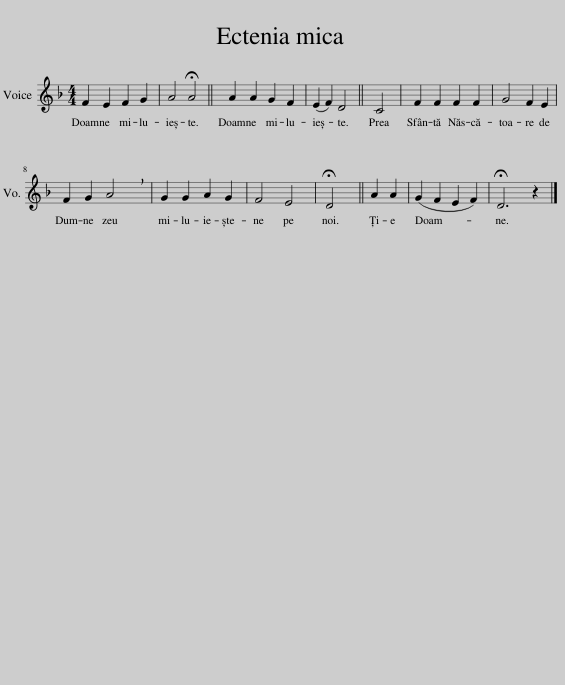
X:1
L:1/8
M:4/4
I:linebreak $
K:F
V:1 treble
V:1
 F2 E2 F2 G2 | A4 !fermata!A4 || A2 A2 G2 F2 | (E2 F2) D4 || C4 | %5
 F2 F2 F2 F2 | G4 F2 E2 |$ F2 G2 !breath!A4 | G2 G2 A2 G2 | F4 E4 | %10
 !fermata!D4 || A2 A2 | (G2 F2 E2 F2) | !fermata!D6 z2 |] %14
